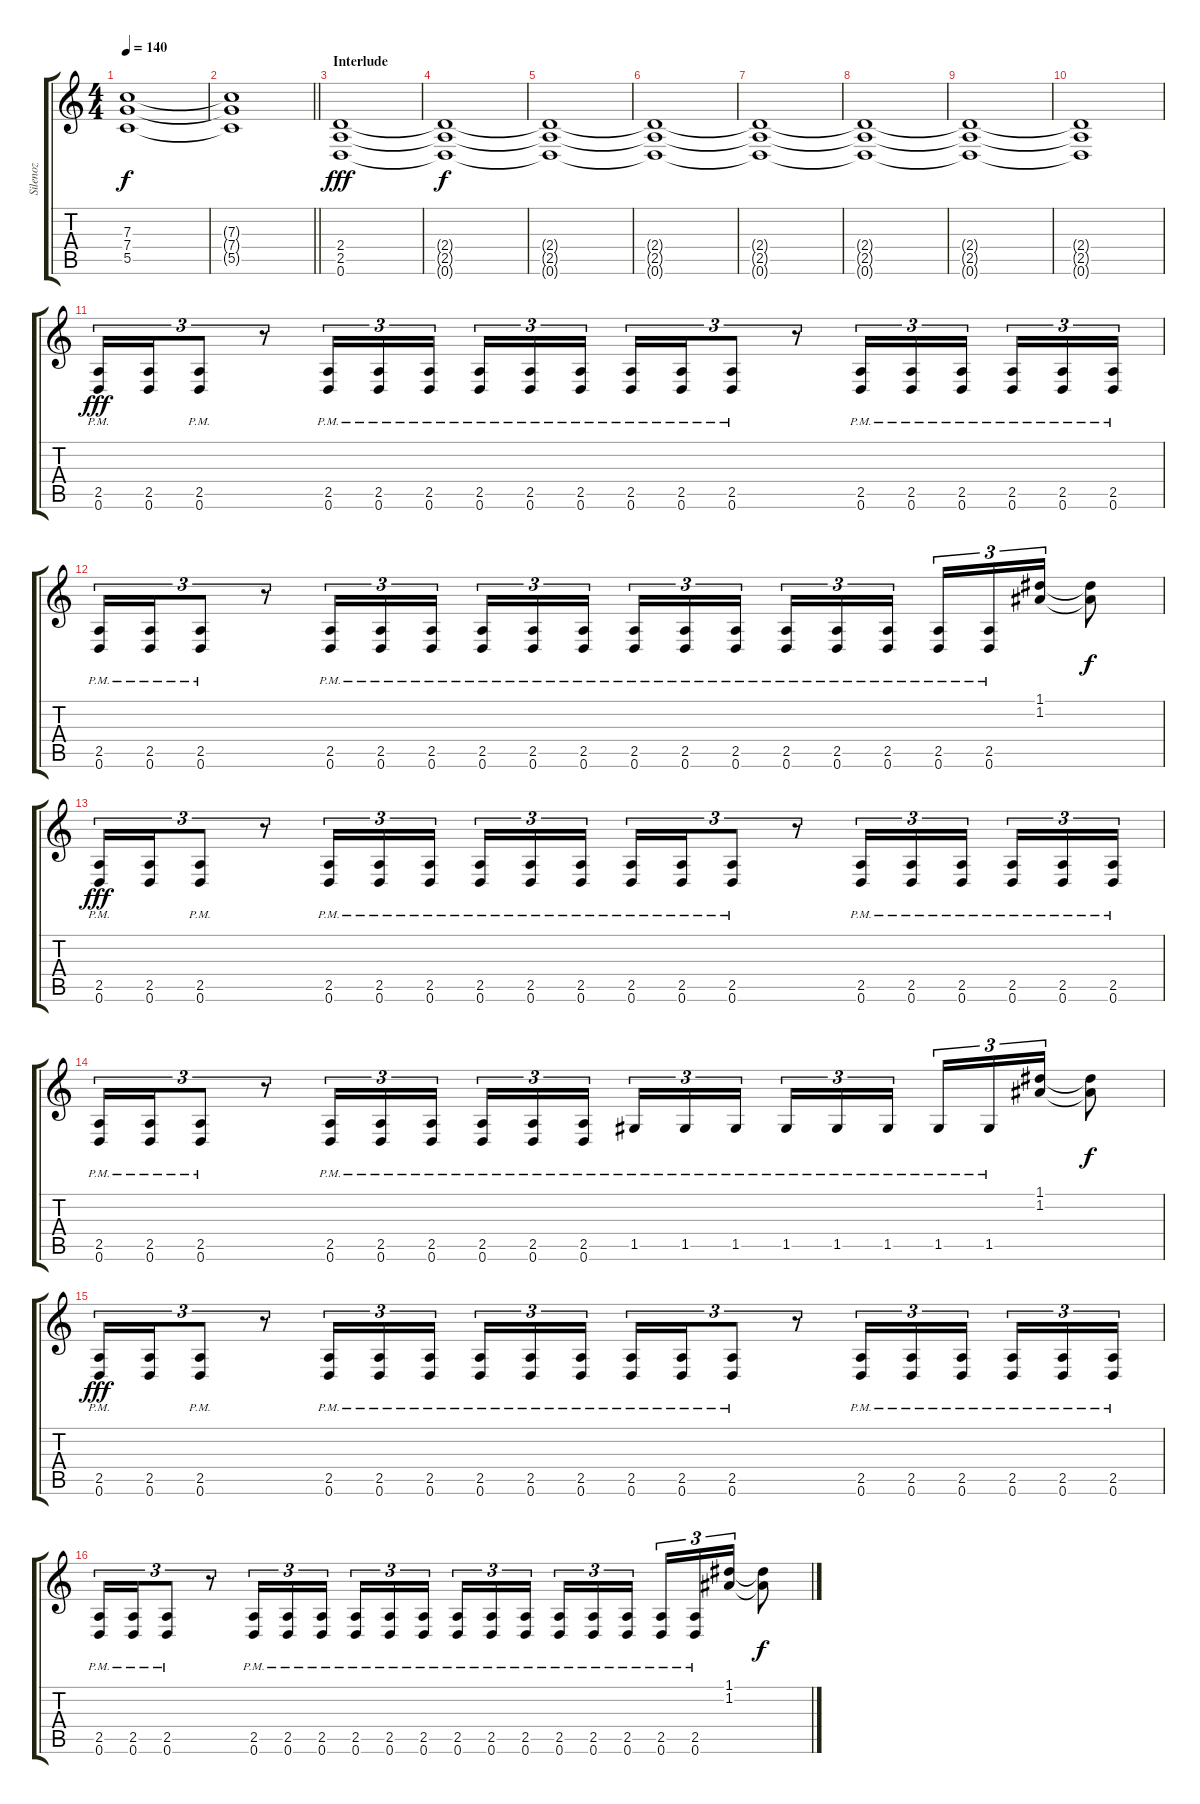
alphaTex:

\track ("Silenoz" "Silenoz") {instrument distortionguitar}
\staff {score tabs}
\tuning (D4 A3 F3 C3 G2 D2) {hide}
\ts (4 4)
\tempo 140
\clef g2
\ks c
(7.3 7.4 5.5).1{dy f} |
\barLineRight lightlight
(7.3{t} 7.4{t} 5.5{t}).1 |
\section ("" "Interlude")
(2.4 2.5 0.6).1{dy fff volume 8} |
(2.4{t} 2.5{t} 0.6{t}).1{dy f} |
(2.4{t} 2.5{t} 0.6{t}).1 |
(2.4{t} 2.5{t} 0.6{t}).1 |
(2.4{t} 2.5{t} 0.6{t}).1 |
(2.4{t} 2.5{t} 0.6{t}).1 |
(2.4{t} 2.5{t} 0.6{t}).1 |
(2.4{t} 2.5{t} 0.6{t}).1 |
(2.5{pm} 0.6{pm}).16{tu (3 2) dy fff volume 13} (2.5 0.6).16{tu (3 2)} (2.5{pm} 0.6{pm}).8{tu (3 2)} r.8{tu (3 2)} (2.5{pm} 0.6{pm}).16{tu (3 2)} (2.5{pm} 0.6{pm}).16{tu (3 2)} (2.5{pm} 0.6{pm}).16{tu (3 2) beam splitsecondary} (2.5{pm} 0.6{pm}).16{tu (3 2)} (2.5{pm} 0.6{pm}).16{tu (3 2)} (2.5{pm} 0.6{pm}).16{tu (3 2)} (2.5{pm} 0.6{pm}).16{tu (3 2)} (2.5{pm} 0.6{pm}).16{tu (3 2)} (2.5{pm} 0.6{pm}).8{tu (3 2)} r.8{tu (3 2)} (2.5{pm} 0.6{pm}).16{tu (3 2)} (2.5{pm} 0.6{pm}).16{tu (3 2)} (2.5{pm} 0.6{pm}).16{tu (3 2) beam splitsecondary} (2.5{pm} 0.6{pm}).16{tu (3 2)} (2.5{pm} 0.6{pm}).16{tu (3 2)} (2.5{pm} 0.6{pm}).16{tu (3 2)} |
(2.5{pm} 0.6{pm}).16{tu (3 2)} (2.5{pm} 0.6{pm}).16{tu (3 2)} (2.5{pm} 0.6{pm}).8{tu (3 2)} r.8{tu (3 2)} (2.5{pm} 0.6{pm}).16{tu (3 2)} (2.5{pm} 0.6{pm}).16{tu (3 2)} (2.5{pm} 0.6{pm}).16{tu (3 2) beam splitsecondary} (2.5{pm} 0.6{pm}).16{tu (3 2)} (2.5{pm} 0.6{pm}).16{tu (3 2)} (2.5{pm} 0.6{pm}).16{tu (3 2)} (2.5{pm} 0.6{pm}).16{tu (3 2)} (2.5{pm} 0.6{pm}).16{tu (3 2)} (2.5{pm} 0.6{pm}).16{tu (3 2) beam splitsecondary} (2.5{pm} 0.6{pm}).16{tu (3 2)} (2.5{pm} 0.6{pm}).16{tu (3 2)} (2.5{pm} 0.6{pm}).16{tu (3 2)} (2.5{pm} 0.6).16{tu (3 2)} (2.5{pm} 0.6).16{tu (3 2)} (1.1 1.2).16{tu (3 2)} (1.1{t} 1.2{t}).8{dy f} |
(2.5{pm} 0.6{pm}).16{tu (3 2) dy fff} (2.5 0.6).16{tu (3 2)} (2.5{pm} 0.6{pm}).8{tu (3 2)} r.8{tu (3 2)} (2.5{pm} 0.6{pm}).16{tu (3 2)} (2.5{pm} 0.6{pm}).16{tu (3 2)} (2.5{pm} 0.6{pm}).16{tu (3 2) beam splitsecondary} (2.5{pm} 0.6{pm}).16{tu (3 2)} (2.5{pm} 0.6{pm}).16{tu (3 2)} (2.5{pm} 0.6{pm}).16{tu (3 2)} (2.5{pm} 0.6{pm}).16{tu (3 2)} (2.5{pm} 0.6{pm}).16{tu (3 2)} (2.5{pm} 0.6{pm}).8{tu (3 2)} r.8{tu (3 2)} (2.5{pm} 0.6{pm}).16{tu (3 2)} (2.5{pm} 0.6{pm}).16{tu (3 2)} (2.5{pm} 0.6{pm}).16{tu (3 2) beam splitsecondary} (2.5{pm} 0.6{pm}).16{tu (3 2)} (2.5{pm} 0.6{pm}).16{tu (3 2)} (2.5{pm} 0.6{pm}).16{tu (3 2)} |
(2.5{pm} 0.6{pm}).16{tu (3 2)} (2.5{pm} 0.6{pm}).16{tu (3 2)} (2.5{pm} 0.6{pm}).8{tu (3 2)} r.8{tu (3 2)} (2.5{pm} 0.6{pm}).16{tu (3 2)} (2.5{pm} 0.6{pm}).16{tu (3 2)} (2.5{pm} 0.6{pm}).16{tu (3 2) beam splitsecondary} (2.5{pm} 0.6{pm}).16{tu (3 2)} (2.5{pm} 0.6{pm}).16{tu (3 2)} (2.5{pm} 0.6{pm}).16{tu (3 2)} 1.5{pm}.16{tu (3 2)} 1.5{pm}.16{tu (3 2)} 1.5{pm}.16{tu (3 2) beam splitsecondary} 1.5{pm}.16{tu (3 2)} 1.5{pm}.16{tu (3 2)} 1.5{pm}.16{tu (3 2)} 1.5{pm}.16{tu (3 2)} 1.5{pm}.16{tu (3 2)} (1.1 1.2).16{tu (3 2)} (1.1{t} 1.2{t}).8{dy f} |
(2.5{pm} 0.6{pm}).16{tu (3 2) dy fff} (2.5 0.6).16{tu (3 2)} (2.5{pm} 0.6{pm}).8{tu (3 2)} r.8{tu (3 2)} (2.5{pm} 0.6{pm}).16{tu (3 2)} (2.5{pm} 0.6{pm}).16{tu (3 2)} (2.5{pm} 0.6{pm}).16{tu (3 2) beam splitsecondary} (2.5{pm} 0.6{pm}).16{tu (3 2)} (2.5{pm} 0.6{pm}).16{tu (3 2)} (2.5{pm} 0.6{pm}).16{tu (3 2)} (2.5{pm} 0.6{pm}).16{tu (3 2)} (2.5{pm} 0.6{pm}).16{tu (3 2)} (2.5{pm} 0.6{pm}).8{tu (3 2)} r.8{tu (3 2)} (2.5{pm} 0.6{pm}).16{tu (3 2)} (2.5{pm} 0.6{pm}).16{tu (3 2)} (2.5{pm} 0.6{pm}).16{tu (3 2) beam splitsecondary} (2.5{pm} 0.6{pm}).16{tu (3 2)} (2.5{pm} 0.6{pm}).16{tu (3 2)} (2.5{pm} 0.6{pm}).16{tu (3 2)} |
(2.5{pm} 0.6{pm}).16{tu (3 2)} (2.5{pm} 0.6{pm}).16{tu (3 2)} (2.5{pm} 0.6{pm}).8{tu (3 2)} r.8{tu (3 2)} (2.5{pm} 0.6{pm}).16{tu (3 2)} (2.5{pm} 0.6{pm}).16{tu (3 2)} (2.5{pm} 0.6{pm}).16{tu (3 2) beam splitsecondary} (2.5{pm} 0.6{pm}).16{tu (3 2)} (2.5{pm} 0.6{pm}).16{tu (3 2)} (2.5{pm} 0.6{pm}).16{tu (3 2)} (2.5{pm} 0.6{pm}).16{tu (3 2)} (2.5{pm} 0.6{pm}).16{tu (3 2)} (2.5{pm} 0.6{pm}).16{tu (3 2) beam splitsecondary} (2.5{pm} 0.6{pm}).16{tu (3 2)} (2.5{pm} 0.6{pm}).16{tu (3 2)} (2.5{pm} 0.6{pm}).16{tu (3 2)} (2.5{pm} 0.6).16{tu (3 2)} (2.5{pm} 0.6).16{tu (3 2)} (1.1 1.2).16{tu (3 2)} (1.1{t} 1.2{t}).8{dy f}
